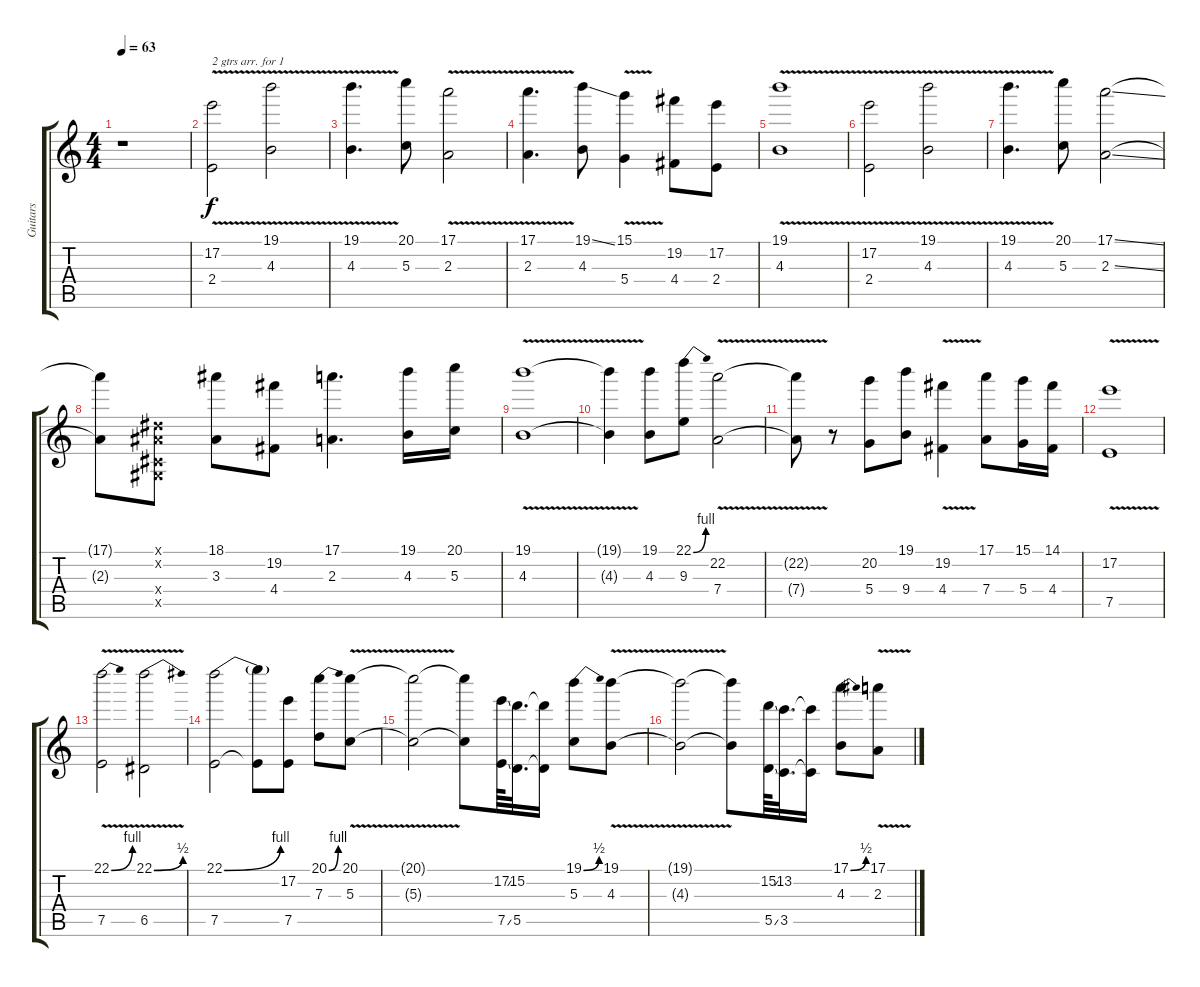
\track ("Guitars" "Guitars") {instrument overdrivenguitar}
\staff {score tabs}
\tuning (E4 B3 G3 D3 A2 E2) {hide}
\ts (4 4)
\tempo 63
\clef g2
\ks c
r.1{dy f instrument overdrivenguitar} |
(17.2{v} 2.4{v}).2{txt "2 gtrs arr. for 1"} (19.1{v} 4.3{v}).2 |
(19.1{v} 4.3{v}).4{d} (20.1 5.3).8 (17.1{v} 2.3{v}).2 |
(17.1{v} 2.3{v}).4{d} (19.1{ss} 4.3).8 (15.1{v} 5.4{v}).4 (19.2 4.4).8 (17.2 2.4).8 |
(19.1{v} 4.3{v}).1 |
(17.2{v} 2.4{v}).2 (19.1{v} 4.3{v}).2 |
(19.1{v} 4.3{v}).4{d} (20.1 5.3).8 (17.1{ss} 2.3{ss}).2 |
(17.1{t} 2.3{t}).8 (-1.1{x} -1.2{x} -1.4{x} -1.5{x}).8 (18.1 3.3).8 (19.2 4.4).8 (17.1 2.3).4{d} (19.1 4.3).16 (20.1 5.3).16 |
(19.1{v} 4.3{v}).1 |
(19.1{t} 4.3{t}).4 (19.1 4.3).8 (22.1{be (bend 0 0 60 4)} 9.3).8 (22.2{v} 7.4{v}).2 |
(22.2{t} 7.4{t}).8 r.8 (20.2 5.4).8 (19.1 9.4).8 (19.2{v} 4.4{v}).4 (17.1 7.4).8 (15.1 5.4).16 (14.1 4.4).16 |
(17.2{v} 7.5{v}).1 |
(22.1{be (bend 0 0 60 4) v} 7.5{v}).2 (22.1{be (bend 0 0 60 2) v} 6.5{v}).2 |
(22.1{be (bend 0 0 60 4)} 7.5).2 (22.1{t} 7.5{t}).8 (17.2 7.5).8 (20.1{be (bend 0 0 60 4)} 7.3).8 (20.1{v} 5.3{v}).8 |
(20.1{t} 5.3{t}).2 (20.1{t} 5.3{t}).8 (17.2{ss} 7.5{ss}).64 (15.2 5.5).32{d} (15.2{t} 5.5{t}).16 (19.1{be (bend 0 0 60 2)} 5.3).8 (19.1{v} 4.3{v}).8 |
(19.1{t} 4.3{t}).2 (19.1{t} 4.3{t}).8 (15.2{ss} 5.5{ss}).64 (13.2 3.5).32{d} (13.2{t} 3.5{t}).16 (17.1{be (bend 0 0 60 2)} 4.3).8 (17.1{v} 2.3{v}).8
